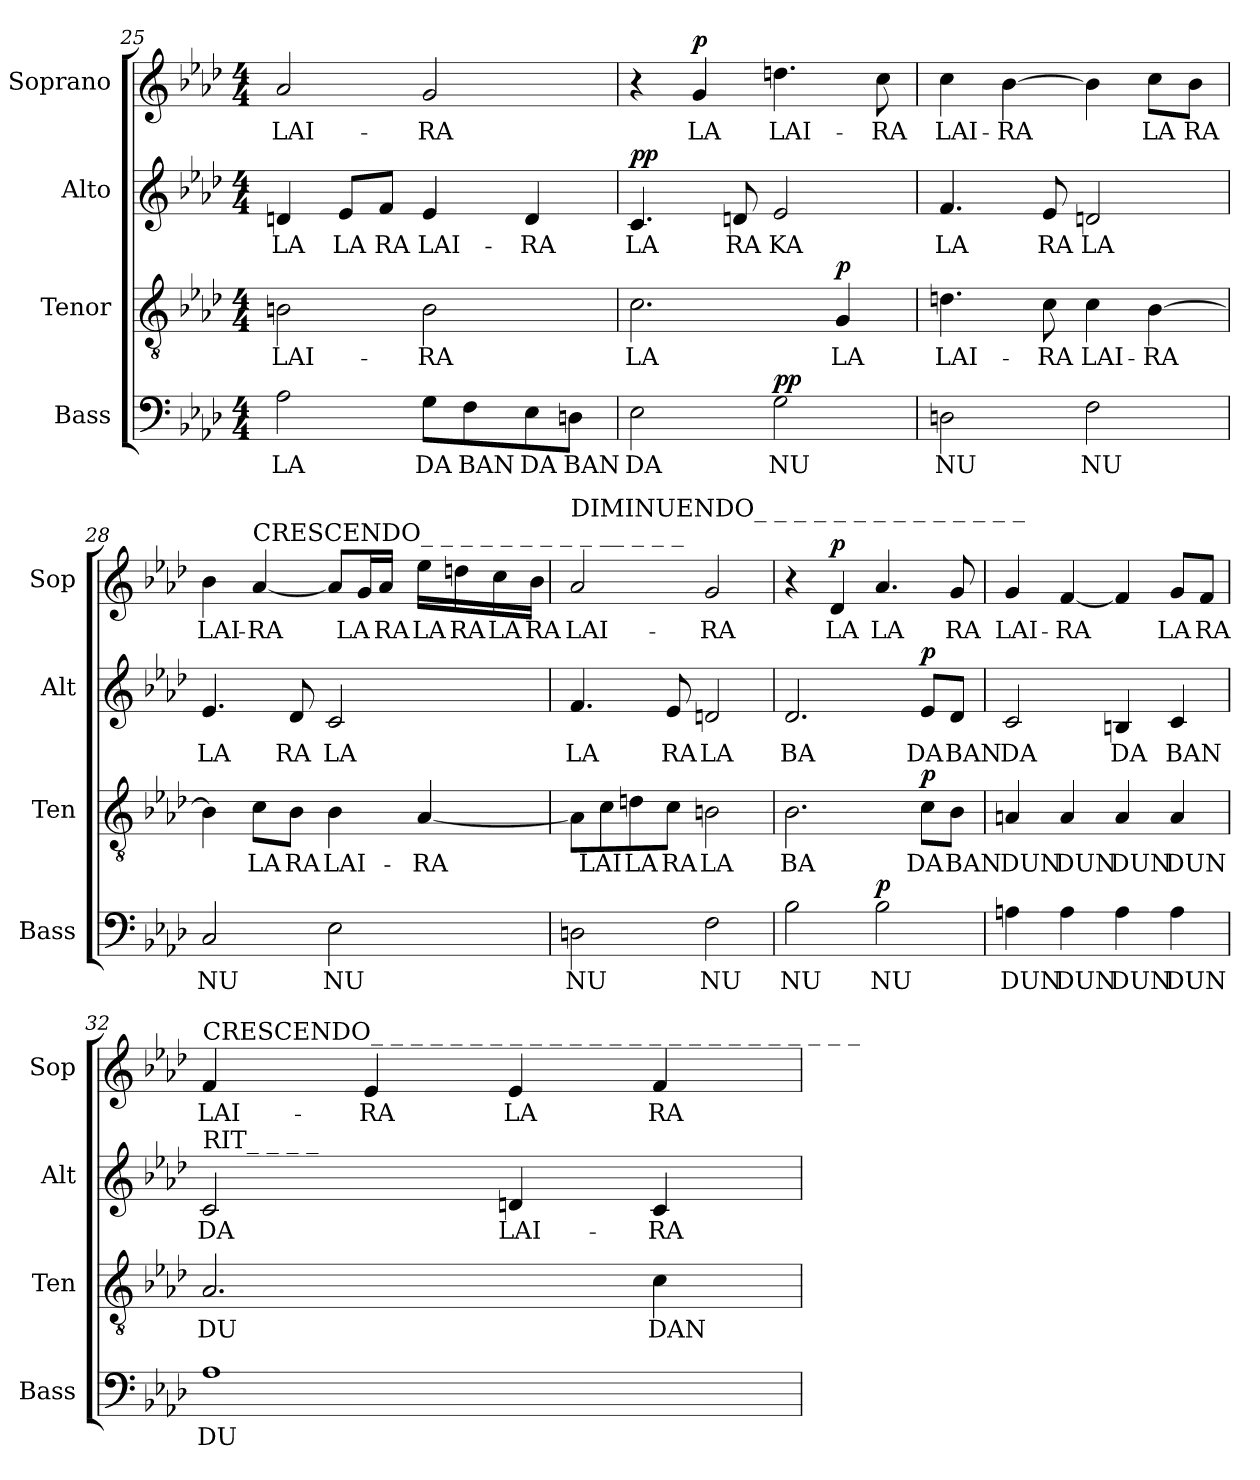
**kern	**text	**dynam	**kern	**text	**dynam	**kern	**text	**dynam	**kern	**text	**dynam
*part4	*part4	*part4	*part3	*part3	*part3	*part2	*part2	*part2	*part1	*part1	*part1
*staff4	*staff4	*staff4	*staff3	*staff3	*staff3	*staff2	*staff2	*staff2	*staff1	*staff1	*staff1
*I"Bass	*	*	*I"Tenor	*	*	*I"Alto	*	*	*I"Soprano	*	*
*I'Bass	*	*	*I'Ten	*	*	*I'Alt	*	*	*I'Sop	*	*
*clefF4	*	*	*clefGv2	*	*	*clefG2	*	*	*clefG2	*	*
*k[b-e-a-d-]	*	*	*k[b-e-a-d-]	*	*	*k[b-e-a-d-]	*	*	*k[b-e-a-d-]	*	*
*M4/4	*	*	*M4/4	*	*	*M4/4	*	*	*M4/4	*	*
=25	=25	=25	=25	=25	=25	=25	=25	=25	=25	=25	=25
!	!LO:LY:b	!	!	!LO:LY:b	!	!	!LO:LY:b	!	!	!LO:LY:b	!
2A-\	LA	.	2Bn\	LAI-	.	4dn/	LA	.	2a-/	LAI-	.
!	!	!	!	!	!	!	!LO:LY:b	!	!	!	!
.	.	.	.	.	.	8e-/L	LA	.	.	.	.
!	!	!	!	!	!	!	!LO:LY:b	!	!	!	!
.	.	.	.	.	.	8f/J	RA	.	.	.	.
!	!LO:LY:b	!	!	!LO:LY:b	!	!	!LO:LY:b	!	!	!LO:LY:b	!
8G\L	DA	.	2B\	-RA	.	4e-/	LAI-	.	2g/	-RA	.
!	!LO:LY:b	!	!	!	!	!	!	!	!	!	!
8F\	BAN	.	.	.	.	.	.	.	.	.	.
!	!LO:LY:b	!	!	!	!	!	!LO:LY:b	!	!	!	!
8E-\	DA	.	.	.	.	4d/	-RA	.	.	.	.
!	!LO:LY:b	!	!	!	!	!	!	!	!	!	!
8Dn\J	BAN	.	.	.	.	.	.	.	.	.	.
=26	=26	=26	=26	=26	=26	=26	=26	=26	=26	=26	=26
!	!LO:LY:b	!	!	!LO:LY:b	!	!	!LO:LY:b	!LO:DY:a	!	!	!
2E-\	DA	.	2.c\	LA	.	4.c/	LA	pp	4r	.	.
!	!	!	!	!	!	!	!	!	!	!LO:LY:b	!LO:DY:a
.	.	.	.	.	.	.	.	.	4g/	LA	p
!	!	!	!	!	!	!	!LO:LY:b	!	!	!	!
.	.	.	.	.	.	8dn/	RA	.	.	.	.
!	!LO:LY:b	!LO:DY:a	!	!	!	!	!LO:LY:b	!	!	!LO:LY:b	!
2G\	NU	pp	.	.	.	2e-/	KA	.	4.ddn\	LAI-	.
!	!	!	!	!LO:LY:b	!LO:DY:a	!	!	!	!	!	!
.	.	.	4G/	LA	p	.	.	.	.	.	.
!	!	!	!	!	!	!	!	!	!	!LO:LY:b	!
.	.	.	.	.	.	.	.	.	8cc\	-RA	.
=27	=27	=27	=27	=27	=27	=27	=27	=27	=27	=27	=27
!	!LO:LY:b	!	!	!LO:LY:b	!	!	!LO:LY:b	!	!	!LO:LY:b	!
2Dn\	NU	.	4.dn\	LAI-	.	4.f/	LA	.	4cc\	LAI-	.
!	!	!	!	!	!	!	!	!	!	!LO:LY:b	!
.	.	.	.	.	.	.	.	.	[4b-\	-RA	.
!	!	!	!	!LO:LY:b	!	!	!LO:LY:b	!	!	!	!
.	.	.	8c\	-RA	.	8e-/	RA	.	.	.	.
!	!LO:LY:b	!	!	!LO:LY:b	!	!	!LO:LY:b	!	!	!	!
2F\	NU	.	4c\	LAI-	.	2dn/	LA	.	4b-\]	.	.
!	!	!	!	!LO:LY:b	!	!	!	!	!	!LO:LY:b	!
.	.	.	[4B-\	-RA	.	.	.	.	8cc\L	LA	.
!	!	!	!	!	!	!	!	!	!	!LO:LY:b	!
.	.	.	.	.	.	.	.	.	8b-\J	RA	.
!!LO:LB:g=z
=28	=28	=28	=28	=28	=28	=28	=28	=28	=28	=28	=28
!	!LO:LY:b	!	!	!	!	!	!LO:LY:b	!	!	!LO:LY:b	!
2C/	NU	.	4B-\]	.	.	4.e-/	LA	.	4b-\	LAI-	.
!	!	!	!	!	!	!	!	!	!LO:TX:a:t=CRESCENDO_ _ _ _ _ _ _ _ _ __ _ _ _	!	!
!	!	!	!	!LO:LY:b	!	!	!	!	!	!LO:LY:b	!
.	.	.	8c\L	LA	.	.	.	.	[4a-/	-RA	.
!	!	!	!	!LO:LY:b	!	!	!LO:LY:b	!	!	!	!
.	.	.	8B-\J	RA	.	8d-/	RA	.	.	.	.
!	!LO:LY:b	!	!	!LO:LY:b	!	!	!LO:LY:b	!	!	!	!
2E-\	NU	.	4B-\	LAI-	.	2c/	LA	.	8a-/L]	.	.
!	!	!	!	!	!	!	!	!	!	!LO:LY:b	!
.	.	.	.	.	.	.	.	.	16g/L	LA	.
!	!	!	!	!	!	!	!	!	!	!LO:LY:b	!
.	.	.	.	.	.	.	.	.	16a-/JJ	RA	.
!	!	!	!	!LO:LY:b	!	!	!	!	!	!LO:LY:b	!
.	.	.	[4A-/	-RA	.	.	.	.	16ee-\LL	LA	.
!	!	!	!	!	!	!	!	!	!	!LO:LY:b	!
.	.	.	.	.	.	.	.	.	16ddn\	RA	.
!	!	!	!	!	!	!	!	!	!	!LO:LY:b	!
.	.	.	.	.	.	.	.	.	16cc\	LA	.
!	!	!	!	!	!	!	!	!	!	!LO:LY:b	!
.	.	.	.	.	.	.	.	.	16b-\JJ	RA	.
=29	=29	=29	=29	=29	=29	=29	=29	=29	=29	=29	=29
!	!	!	!	!	!	!	!	!	!LO:TX:a:t=DIMINUENDO_ _ _ _ _ _ _ _ _ _ _ _ _ _	!	!
!	!LO:LY:b	!	!	!	!	!	!LO:LY:b	!	!	!LO:LY:b	!
2Dn\	NU	.	8A-\L]	.	.	4.f/	LA	.	2a-/	LAI-	.
!	!	!	!	!LO:LY:b	!	!	!	!	!	!	!
.	.	.	8c\	LAI	.	.	.	.	.	.	.
!	!	!	!	!LO:LY:b	!	!	!	!	!	!	!
.	.	.	8dn\	LA	.	.	.	.	.	.	.
!	!	!	!	!LO:LY:b	!	!	!LO:LY:b	!	!	!	!
.	.	.	8c\J	RA	.	8e-/	RA	.	.	.	.
!	!LO:LY:b	!	!	!LO:LY:b	!	!	!LO:LY:b	!	!	!LO:LY:b	!
2F\	NU	.	2Bn\	LA	.	2dn/	LA	.	2g/	-RA	.
=30	=30	=30	=30	=30	=30	=30	=30	=30	=30	=30	=30
!	!LO:LY:b	!	!	!LO:LY:b	!	!	!LO:LY:b	!	!	!	!
2B-\	NU	.	2.B-\	BA	.	2.d-/	BA	.	4r	.	.
!	!	!	!	!	!	!	!	!	!	!LO:LY:b	!LO:DY:a
.	.	.	.	.	.	.	.	.	4d-/	LA	p
!	!LO:LY:b	!LO:DY:a	!	!	!	!	!	!	!	!LO:LY:b	!
2B-\	NU	p	.	.	.	.	.	.	4.a-/	LA	.
!	!	!	!	!LO:LY:b	!LO:DY:a	!	!LO:LY:b	!LO:DY:a	!	!	!
.	.	.	8c\L	DA	p	8e-/L	DA	p	.	.	.
!	!	!	!	!LO:LY:b	!	!	!LO:LY:b	!	!	!LO:LY:b	!
.	.	.	8B-\J	BAN	.	8d-/J	BAN	.	8g/	RA	.
=31	=31	=31	=31	=31	=31	=31	=31	=31	=31	=31	=31
!	!LO:LY:b	!	!	!LO:LY:b	!	!	!LO:LY:b	!	!	!LO:LY:b	!
4An\	DUN	.	4An/	DUN	.	2c/	DA	.	4g/	LAI-	.
!	!LO:LY:b	!	!	!LO:LY:b	!	!	!	!	!	!LO:LY:b	!
4A\	DUN	.	4A/	DUN	.	.	.	.	[4f/	-RA	.
!	!LO:LY:b	!	!	!LO:LY:b	!	!	!LO:LY:b	!	!	!	!
4A\	DUN	.	4A/	DUN	.	4Bn/	DA	.	4f/]	.	.
!	!LO:LY:b	!	!	!LO:LY:b	!	!	!LO:LY:b	!	!	!LO:LY:b	!
4A\	DUN	.	4A/	DUN	.	4c/	BAN	.	8g/L	LA	.
!	!	!	!	!	!	!	!	!	!	!LO:LY:b	!
.	.	.	.	.	.	.	.	.	8f/J	RA	.
=32	=32	=32	=32	=32	=32	=32	=32	=32	=32	=32	=32
!	!	!	!	!	!	!	!	!	!LO:TX:a:t=CRESCENDO_ _ _ _ _ _ _ _ _ _ _ _ _ _ _ _ _ _ _ _ _ _ _ _ _	!	!
!	!	!	!	!	!	!LO:TX:a:t=RIT_ _ _ _	!	!	!	!	!
!	!LO:LY:b	!	!	!LO:LY:b	!	!	!LO:LY:b	!	!	!LO:LY:b	!
1A-	DU	.	2.A-/	DU	.	2c/	DA	.	4f/	LAI-	.
!	!	!	!	!	!	!	!	!	!	!LO:LY:b	!
.	.	.	.	.	.	.	.	.	4e-/	-RA	.
!	!	!	!	!	!	!	!LO:LY:b	!	!	!LO:LY:b	!
.	.	.	.	.	.	4dn/	LAI-	.	4e-/	LA	.
!	!	!	!	!LO:LY:b	!	!	!LO:LY:b	!	!	!LO:LY:b	!
.	.	.	4c\	DAN	.	4c/	-RA	.	4f/	RA	.
=	=	=	=	=	=	=	=	=	=	=	=
*-	*-	*-	*-	*-	*-	*-	*-	*-	*-	*-	*-
